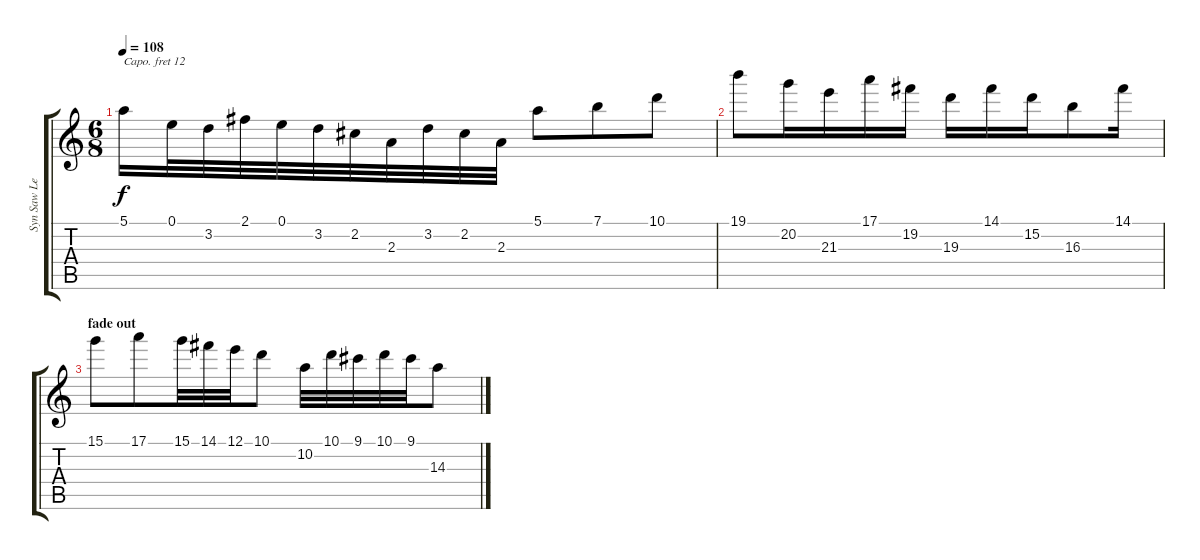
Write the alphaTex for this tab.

\track ("Syn Saw Leads" "Syn Saw Le") {instrument lead2sawtooth}
\staff {score tabs}
\capo 12
\tuning (E4 B3 G3 D3 A2 E2) {hide}
\ts (6 8)
\tempo 108
\clef g2
\ks c
5.1.16{dy f} 0.1.32 3.2.32 2.1.32 0.1.32 3.2.32 2.2.32 2.3.32 3.2.32 2.2.32 2.3.32 5.1.8 7.1.8 10.1.8 |
19.1.8 20.2.16 21.3.16 17.1.16 19.2.16 19.3.16 14.1.16 15.2.16 16.3.8 14.1.16 |
\section ("" "fade out")
15.1.8 17.1.8 15.1.32 14.1.32 12.1.32 10.1.8 10.2.32 10.1.32 9.1.32 10.1.32 9.1.32 14.3.8
